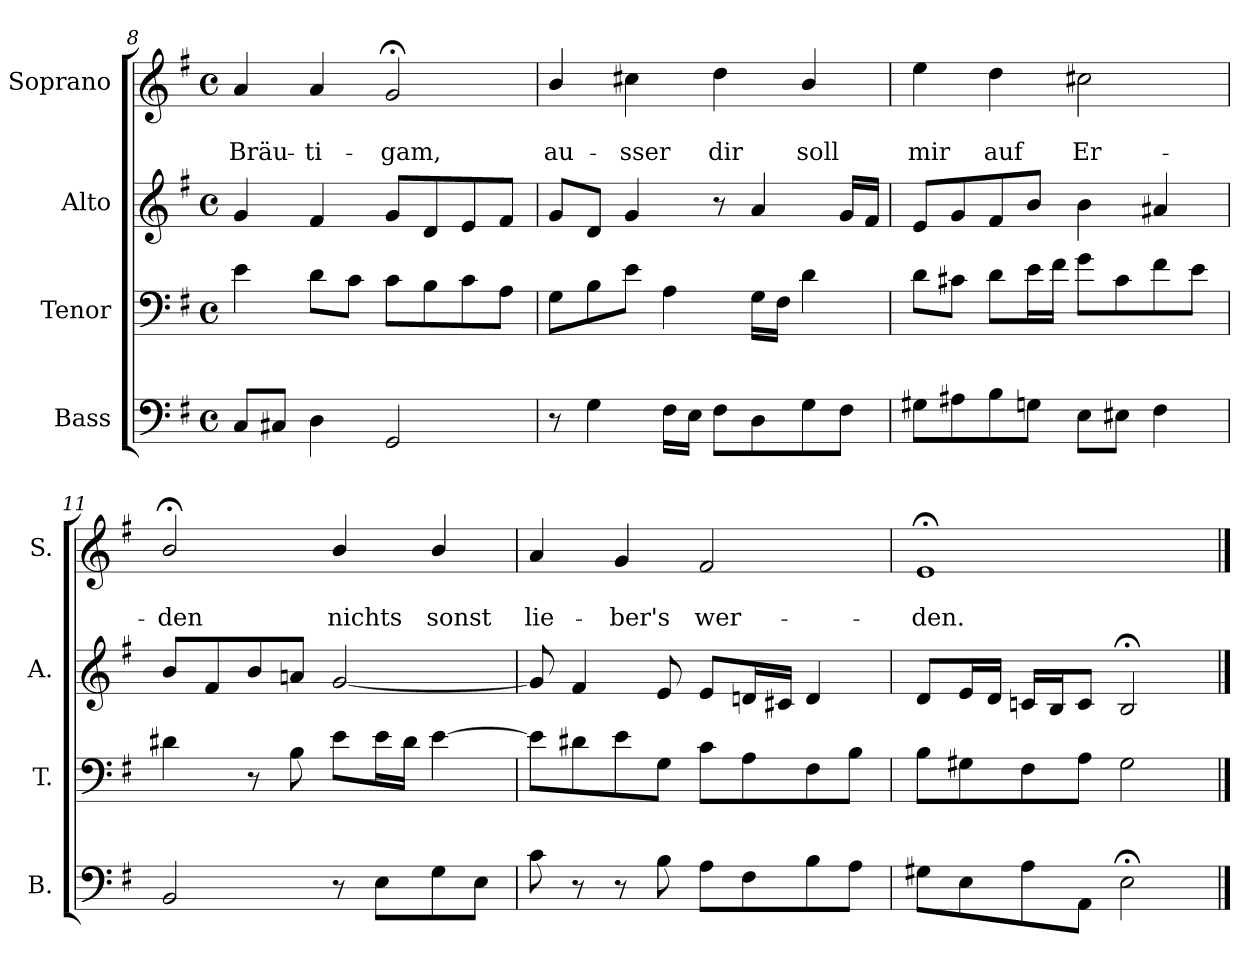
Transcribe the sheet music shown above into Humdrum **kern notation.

**kern	**kern	**kern	**kern	**text	**text
*part4	*part3	*part2	*part1	*part1	*part1
*staff4	*staff3	*staff2	*staff1	*staff1	*staff1
*I"Bass	*I"Tenor	*I"Alto	*I"Soprano	*	*
*I'B.	*I'T.	*I'A.	*I'S.	*	*
*clefF4	*clefF4	*clefG2	*clefG2	*	*
*k[f#]	*k[f#]	*k[f#]	*k[f#]	*	*
*G:	*G:	*G:	*e:	*	*
*M4/4	*M4/4	*M4/4	*M4/4	*	*
*met(c)	*met(c)	*met(c)	*met(c)	*	*
=8	=8	=8	=8	=8	=8
!	!	!	!	!	!LO:LY:b
8C/L	4e\	4g/	4a/	.	Bräu-
8C#X/J	.	.	.	.	.
!	!	!	!	!	!LO:LY:b
4D\	8d\L	4f#/	4a/	.	-ti-
.	8c\J	.	.	.	.
!	!	!	!	!	!LO:LY:b
2GG/	8c\L	8g/L	2g;</	.	-gam,
.	8B\	8d/	.	.	.
.	8c\	8e/	.	.	.
.	8A\J	8f#/J	.	.	.
!!LO:LB:g=z
=9	=9	=9	=9	=9	=9
!	!	!	!	!	!LO:LY:b
8r	8G\L	8g/L	4b/	.	au-
4G\	8B\	8d/J	.	.	.
!	!	!	!	!	!LO:LY:b
.	8e\J	4g/	4cc#X\	.	-sser
16F#\LL	4A\	.	.	.	.
16E\JJ	.	.	.	.	.
!	!	!	!	!	!LO:LY:b
8F#\L	.	8r	4dd\	.	dir
8D\	16G\LL	4a/	.	.	.
.	16F#\JJ	.	.	.	.
!	!	!	!	!	!LO:LY:b
8G\	4d\	.	4b/	.	soll
8F#\J	.	16g/LL	.	.	.
.	.	16f#/JJ	.	.	.
!!LO:PB:g=z
=10	=10	=10	=10	=10	=10
!	!	!	!	!	!LO:LY:b
8G#X\L	8d\L	8e/L	4ee\	.	mir
8A#X\	8c#X\J	8g/	.	.	.
!	!	!	!	!	!LO:LY:b
8B\	8d\L	8f#/	4dd\	.	auf
8Gn\J	16e\L	8b/J	.	.	.
.	16f#\JJ	.	.	.	.
!	!	!	!	!	!LO:LY:b
8E\L	8g\L	4b\	2cc#X\	.	Er-
8E#X\J	8c#\	.	.	.	.
4F#\	8f#\	4a#X/	.	.	.
.	8e\J	.	.	.	.
=11	=11	=11	=11	=11	=11
!	!	!	!	!	!LO:LY:b
2BB/	4d#X\	8b/L	2b;</	.	-den
.	.	8f#/	.	.	.
.	8r	8b/	.	.	.
.	8B\	8an/J	.	.	.
!	!	!	!	!	!LO:LY:b
8r	8e\L	[2g/	4b/	.	nichts
8E\L	16e\L	.	.	.	.
.	16d#\JJ	.	.	.	.
!	!	!	!	!	!LO:LY:b
8G\	[4e\	.	4b/	.	sonst
8E\J	.	.	.	.	.
=12	=12	=12	=12	=12	=12
!	!	!	!	!	!LO:LY:b
8c\	8e\L]	8g/]	4a/	.	lie-
8r	8d#X\	4f#/	.	.	.
!	!	!	!	!	!LO:LY:b
8r	8e\	.	4g/	.	-ber's
8B\	8G\J	8e/	.	.	.
!	!	!	!	!	!LO:LY:b
8A\L	8c\L	8e/L	2f#/	.	wer-
8F#\	8A\	16dn/L	.	.	.
.	.	16c#X/JJ	.	.	.
8B\	8F#\	4d/	.	.	.
8A\J	8B\J	.	.	.	.
=13	=13	=13	=13	=13	=13
!	!	!	!	!	!LO:LY:b
8G#X\L	8B\L	8d/L	1e;<	.	-den.
8E\	8G#X\	16e/L	.	.	.
.	.	16d/JJ	.	.	.
8A\	8F#\	16cn/LL	.	.	.
.	.	16B/J	.	.	.
8AA\J	8A\J	8c/J	.	.	.
2E;<\	2G#\	2B;</	.	.	.
==	==	==	==	==	==
*-	*-	*-	*-	*-	*-
